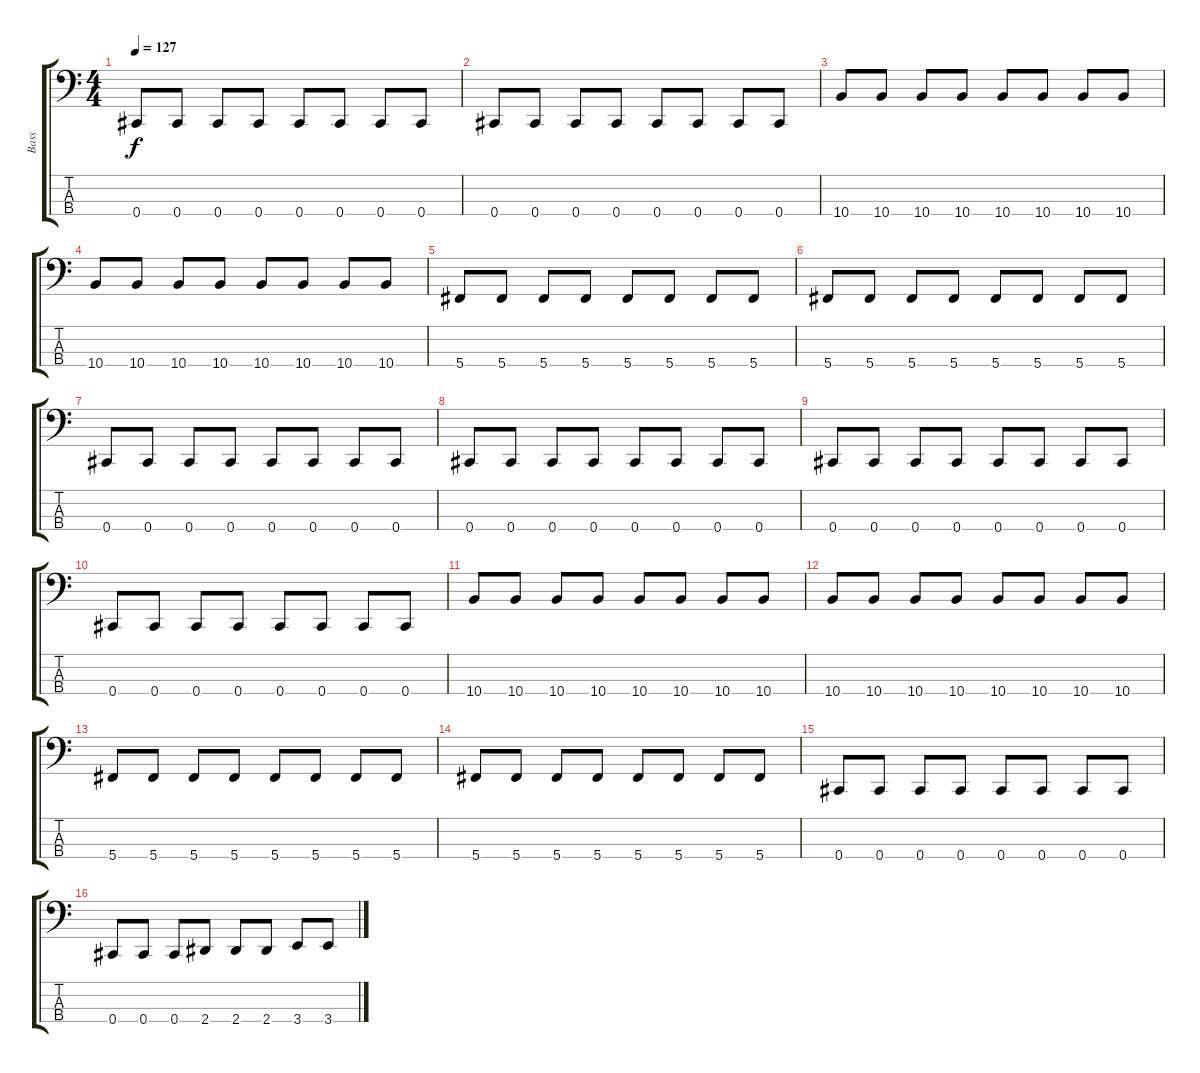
\track ("Bass" "Bass") {instrument electricbassfinger}
\staff {score tabs}
\tuning (Gb2 Db2 Ab1 Db1) {hide}
\ts (4 4)
\tempo 127
\clef f4
\ks c
0.4.8{dy f} 0.4.8 0.4.8 0.4.8 0.4.8 0.4.8 0.4.8 0.4.8 |
0.4.8 0.4.8 0.4.8 0.4.8 0.4.8 0.4.8 0.4.8 0.4.8 |
10.4.8 10.4.8 10.4.8 10.4.8 10.4.8 10.4.8 10.4.8 10.4.8 |
10.4.8 10.4.8 10.4.8 10.4.8 10.4.8 10.4.8 10.4.8 10.4.8 |
5.4.8 5.4.8 5.4.8 5.4.8 5.4.8 5.4.8 5.4.8 5.4.8 |
5.4.8 5.4.8 5.4.8 5.4.8 5.4.8 5.4.8 5.4.8 5.4.8 |
0.4.8 0.4.8 0.4.8 0.4.8 0.4.8 0.4.8 0.4.8 0.4.8 |
0.4.8 0.4.8 0.4.8 0.4.8 0.4.8 0.4.8 0.4.8 0.4.8 |
0.4.8 0.4.8 0.4.8 0.4.8 0.4.8 0.4.8 0.4.8 0.4.8 |
0.4.8 0.4.8 0.4.8 0.4.8 0.4.8 0.4.8 0.4.8 0.4.8 |
10.4.8 10.4.8 10.4.8 10.4.8 10.4.8 10.4.8 10.4.8 10.4.8 |
10.4.8 10.4.8 10.4.8 10.4.8 10.4.8 10.4.8 10.4.8 10.4.8 |
5.4.8 5.4.8 5.4.8 5.4.8 5.4.8 5.4.8 5.4.8 5.4.8 |
5.4.8 5.4.8 5.4.8 5.4.8 5.4.8 5.4.8 5.4.8 5.4.8 |
0.4.8 0.4.8 0.4.8 0.4.8 0.4.8 0.4.8 0.4.8 0.4.8 |
0.4.8 0.4.8 0.4.8 2.4.8 2.4.8 2.4.8 3.4.8 3.4.8
